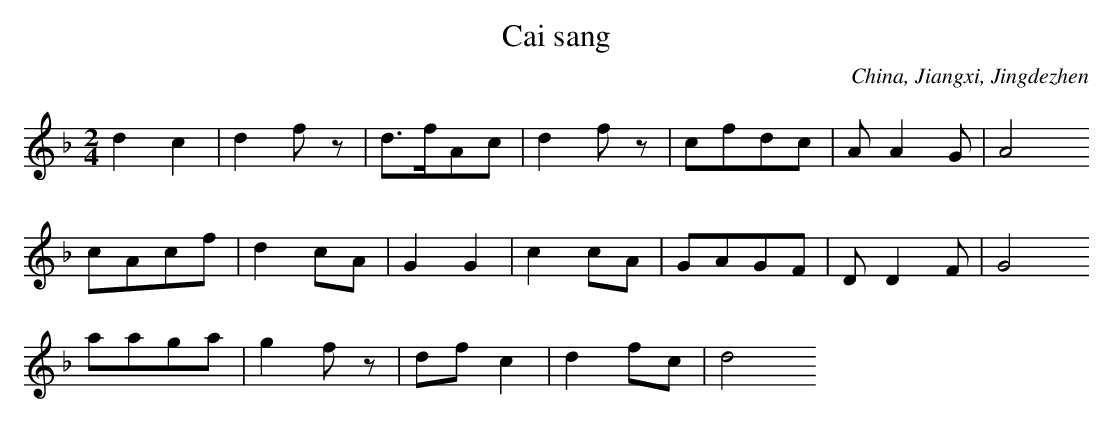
X:1
T: Cai sang
O: China, Jiangxi, Jingdezhen
M: 2/4
L: 1/16
K: F
d4c4 | d4f2z2 | d3fA2c2 | d4f2z2 | c2f2d2c2 | A2A4G2 | A8
c2A2c2f2 | d4c2A2 | G4G4 | c4c2A2 | G2A2G2F2 | D2D4F2 | G8
a2a2g2a2 | g4f2z2 | d2f2c4 | d4f2c2 | d8
